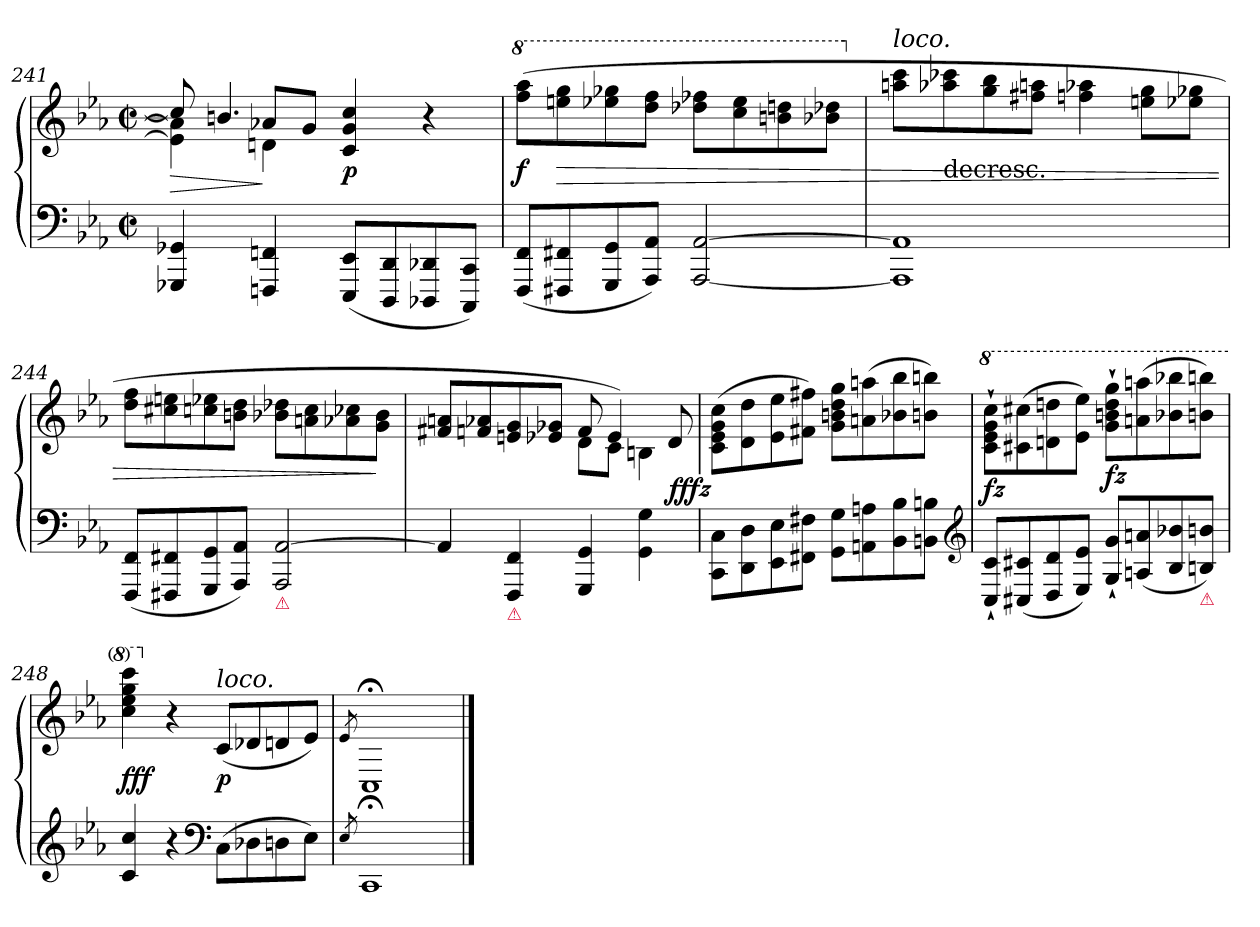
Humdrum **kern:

**kern	**kern	**dynam
*part1	*part1	*part1
*staff2	*staff1	*staff1/2
*clefF4	*clefG2	*
*k[b-e-a-]	*k[b-e-a-]	*
*c:	*c:	*
*M2/2	*M2/2	*
*met(c|)	*met(c|)	*
=241	=241	=241
*	*^	*
*	*	*^	*
4GGG-X 4GG-X	8cc/]	8ryy	4e-]\ 4an]\	>
.	4.bn	8ryy	.	.
4FFFn 4FFn	.	8a-X/L	4dn\	]
.	.	8g/J	.	.
(8EEE- 8EE-L	4c/ 4g/ 4cc/	2ryy	2ryy	p
8DDD 8DD	.	.	.	.
8DDD-X 8DD-X	4r	.	.	.
8CCC 8CCJ)	.	.	.	.
*	*v	*v	*v	*
=242	=242	=242
*	*8va	*
(8FFF 8FFL	(>8fff 8aaa-L	f
8FFF#X 8FF#X	8eeen 8ggg	>
8GGG 8GG	8eee-X 8ggg-X	.
8AAA- 8AA-J)	8ddd 8fffJ	.
[2AAA- [2AA-	8ddd-X 8fff-XL	.
.	8ccc 8eee-	.
.	8bbn 8dddn	.
.	8bb-X 8ddd-XJ	.
=243	=243	=243
*	*X8va	*
!	!LO:TX:a:i:t=loco.	!
1AAA-] 1AA-]	8aan 8cccL	.
!	!LO:TX:c:t=decresc.	!
.	8aa-X 8ccc-X	.
.	8gg 8bb-	.
.	8ff#X 8aanJ	.
.	4ffn 4aa-X	.
.	8een 8ggL	.
.	8ee-X 8gg-XJ	.
=244	=244	=244
(8FFF 8FFL	8dd 8ffL	.
8FFF#X 8FF#X	8cc#X 8een	.
8GGG 8GG	8ccn 8ee-X	.
8AAA- 8AA-J)	8bn 8ddJ	.
!LO:TX:b:color=crimson:t=⚠	!	!
2AAA- [2AA-	8b-X 8dd-XL	.
.	8an 8cc	.
.	8a-X 8cc-X	.
.	8g 8b-J	]
=245	=245	=245
*	*^	*
4AA-]	8f#X 8anL	2rAyy	.
.	8fn 8a-X	.	.
!LO:TX:b:color=crimson:t=⚠	!	!	!
4FFF 4FF	8en 8g	.	.
.	8e-X 8g-XJ	.	.
4GGG 4GG	8f	8dL	.
.	4e-)	8cJ	.
4GG\ 4G\	.	4Bn	.
.	8d	.	.
*	*v	*v	*
=246	=246	=246
!	!	!LO:DY:rj
8CC\ 8C\L	(8c\ 8e-\ 8g\ 8cc\L	ff fz
8DD\ 8D\	8d\ 8dd\	.
8EE-\ 8E-\	8e-\ 8ee-\	.
8FF#X\ 8F#X\J	8f#X\ 8ff#X\J)	.
8GG 8GL	8g 8bn 8dd 8ggL	fz fz
8AAn 8An	(8an 8aan	.
8BB- 8B-	8b-X 8bb-	.
8BBn 8BnJ	8bn 8bbnJ)	.
*clefG2	*	*
=247	=247	=247
*	*8va	*
8C`< 8c`<L	8cc`\ 8ee-`\ 8gg`\ 8ccc`\L	fz
(8C#X 8c#X	(8cc#X\ 8ccc#X\	.
8D 8d	8ddn\ 8dddn\	.
8E- 8e-J)	8ee-\ 8eee-\J)	.
8G`< 8g`<L	8gg` 8bbn` 8ddd` 8ggg`L	fz
(8An 8an	(8aan 8aaan	.
8B- 8b-X	8bb-X 8bbb-X	.
!LO:TX:b:color=crimson:t=⚠	!	!
8Bn 8bnJ)	8bbn 8bbbnJ)	.
=248	=248	=248
4c 4cc	4ccc 4eee- 4ggg 4cccc	fff
*	*X8va	*
4r	4r	.
*clefF4	*	*
!	!LO:TX:a:i:t=loco.	!
(8CL	(8cL	p
8D-X	8d-X	.
8Dn	8dn	.
8E-J)	8e-J)	.
=249	=249	=249
8qE-/	8qe-/	.
1CC;\	1C;</	.
==	==	==
*-	*-	*-
